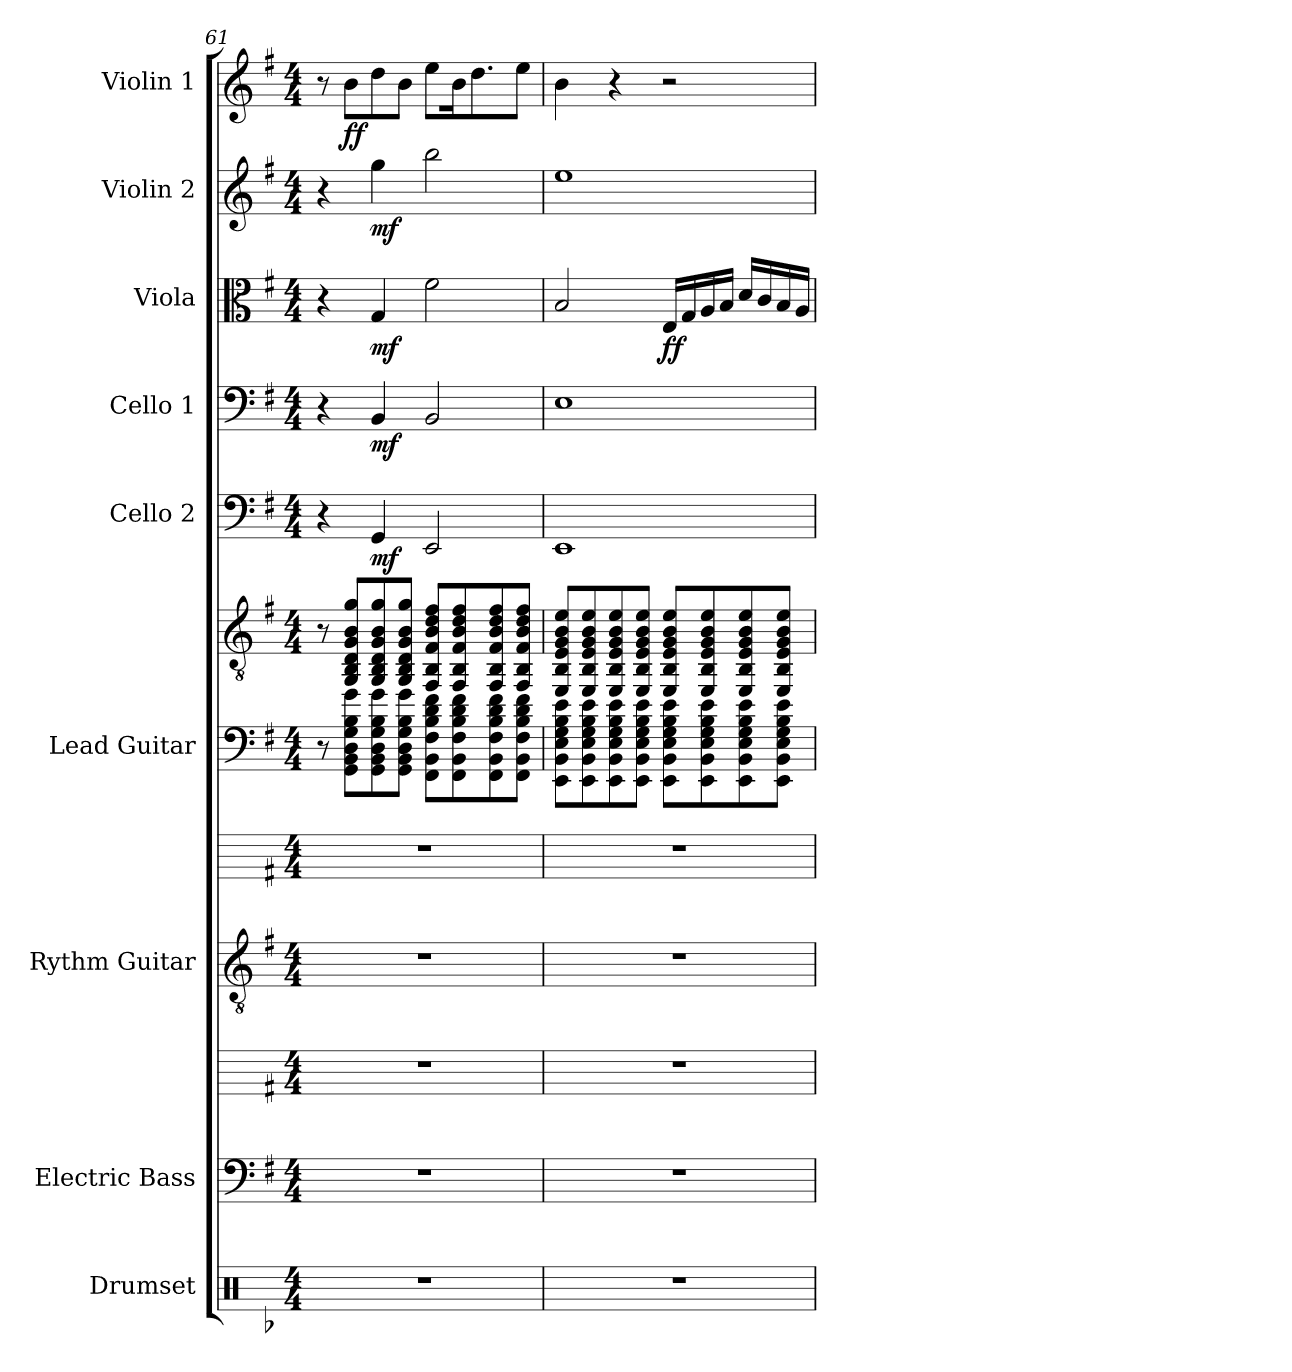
**kern	**kern	**kern	**kern	**kern	**kern	**kern	**kern	**dynam	**kern	**dynam	**kern	**dynam	**kern	**dynam	**kern	**dynam
*part9	*part8	*part8	*part7	*part7	*part6	*part6	*part5	*part5	*part4	*part4	*part3	*part3	*part2	*part2	*part1	*part1
*staff12	*staff11	*staff10	*staff9	*staff8	*staff7	*staff6	*staff5	*staff5	*staff4	*staff4	*staff3	*staff3	*staff2	*staff2	*staff1	*staff1
*I"Drumset	*I"Electric Bass	*	*I"Rythm Guitar	*	*I"Lead Guitar	*	*I"Cello 2	*	*I"Cello 1	*	*I"Viola	*	*I"Violin 2	*	*I"Violin 1	*
*I'D. Set	*I'El. B.	*	*I'Ryth. Guit.	*	*I'Ld. Gtr	*	*I'C. 2	*	*I'C. 1	*	*I'Vla.	*	*I'Vln. 2	*	*I'Vln. 1	*
!!LO:PB:g=z
*clefX	*clefF4	*	*clefGv2	*	*	*clefGv2	*clefF4	*	*clefF4	*	*clefC3	*	*clefG2	*	*clefG2	*
*	*ITrd7c12	*ITrd7c12	*	*	*	*	*	*	*	*	*	*	*	*	*	*
*k[b-]	*k[f#]	*k[f#]	*k[f#]	*k[f#]	*k[f#]	*k[f#]	*k[f#]	*	*k[f#]	*	*k[f#]	*	*k[f#]	*	*k[f#]	*
*M4/4	*M4/4	*M4/4	*M4/4	*M4/4	*M4/4	*M4/4	*M4/4	*	*M4/4	*	*M4/4	*	*M4/4	*	*M4/4	*
=61	=61	=61	=61	=61	=61	=61	=61	=61	=61	=61	=61	=61	=61	=61	=61	=61
1r	1r	1r	1r	1r	8r	8r	4r	.	4r	.	4r	.	4r	.	8r	.
!	!	!	!	!	!	!	!	!	!	!	!	!	!	!	!	!LO:DY:b
.	.	.	.	.	8GG\ 8BB\ 8D\ 8G\ 8B\ 8g\L	8GG/ 8BB/ 8D/ 8G/ 8B/ 8g/L	.	.	.	.	.	.	.	.	8b\L	ff
!	!	!	!	!	!	!	!	!LO:DY:b	!	!LO:DY:b	!	!LO:DY:b	!	!LO:DY:b	!	!
.	.	.	.	.	8GG\ 8BB\ 8D\ 8G\ 8B\ 8g\	8GG/ 8BB/ 8D/ 8G/ 8B/ 8g/	4GG/	mf	4BB/	mf	4G/	mf	4gg\	mf	8dd\	.
.	.	.	.	.	8GG\ 8BB\ 8D\ 8G\ 8B\ 8g\J	8GG/ 8BB/ 8D/ 8G/ 8B/ 8g/J	.	.	.	.	.	.	.	.	8b\J	.
.	.	.	.	.	8FF#\ 8BB\ 8F#\ 8B\ 8d\ 8f#\L	8FF#/ 8BB/ 8F#/ 8B/ 8d/ 8f#/L	2EE/	.	2BB/	.	2f#\	.	2bb\	.	8ee\L	.
.	.	.	.	.	8FF#\ 8BB\ 8F#\ 8B\ 8d\ 8f#\	8FF#/ 8BB/ 8F#/ 8B/ 8d/ 8f#/	.	.	.	.	.	.	.	.	16b\K	.
.	.	.	.	.	.	.	.	.	.	.	.	.	.	.	8.dd\	.
.	.	.	.	.	8FF#\ 8BB\ 8F#\ 8B\ 8d\ 8f#\	8FF#/ 8BB/ 8F#/ 8B/ 8d/ 8f#/	.	.	.	.	.	.	.	.	.	.
.	.	.	.	.	8FF#\ 8BB\ 8F#\ 8B\ 8d\ 8f#\J	8FF#/ 8BB/ 8F#/ 8B/ 8d/ 8f#/J	.	.	.	.	.	.	.	.	8ee\J	.
=62	=62	=62	=62	=62	=62	=62	=62	=62	=62	=62	=62	=62	=62	=62	=62	=62
1r	1r	1r	1r	1r	8EE\ 8BB\ 8E\ 8G\ 8B\ 8e\L	8EE/ 8BB/ 8E/ 8G/ 8B/ 8e/L	1EE	.	1E	.	2B/	.	1ee	.	4b\	.
.	.	.	.	.	8EE\ 8BB\ 8E\ 8G\ 8B\ 8e\	8EE/ 8BB/ 8E/ 8G/ 8B/ 8e/	.	.	.	.	.	.	.	.	.	.
.	.	.	.	.	8EE\ 8BB\ 8E\ 8G\ 8B\ 8e\	8EE/ 8BB/ 8E/ 8G/ 8B/ 8e/	.	.	.	.	.	.	.	.	4r	.
.	.	.	.	.	8EE\ 8BB\ 8E\ 8G\ 8B\ 8e\J	8EE/ 8BB/ 8E/ 8G/ 8B/ 8e/J	.	.	.	.	.	.	.	.	.	.
!	!	!	!	!	!	!	!	!	!	!	!	!LO:DY:b	!	!	!	!
.	.	.	.	.	8EE\ 8BB\ 8E\ 8G\ 8B\ 8e\L	8EE/ 8BB/ 8E/ 8G/ 8B/ 8e/L	.	.	.	.	16E/LL	ff	.	.	2r	.
.	.	.	.	.	.	.	.	.	.	.	16G/	.	.	.	.	.
.	.	.	.	.	8EE\ 8BB\ 8E\ 8G\ 8B\ 8e\	8EE/ 8BB/ 8E/ 8G/ 8B/ 8e/	.	.	.	.	16A/	.	.	.	.	.
.	.	.	.	.	.	.	.	.	.	.	16B/JJ	.	.	.	.	.
.	.	.	.	.	8EE\ 8BB\ 8E\ 8G\ 8B\ 8e\	8EE/ 8BB/ 8E/ 8G/ 8B/ 8e/	.	.	.	.	16d/LL	.	.	.	.	.
.	.	.	.	.	.	.	.	.	.	.	16c/	.	.	.	.	.
.	.	.	.	.	8EE\ 8BB\ 8E\ 8G\ 8B\ 8e\J	8EE/ 8BB/ 8E/ 8G/ 8B/ 8e/J	.	.	.	.	16B/	.	.	.	.	.
.	.	.	.	.	.	.	.	.	.	.	16A/JJ	.	.	.	.	.
=	=	=	=	=	=	=	=	=	=	=	=	=	=	=	=	=
*-	*-	*-	*-	*-	*-	*-	*-	*-	*-	*-	*-	*-	*-	*-	*-	*-
